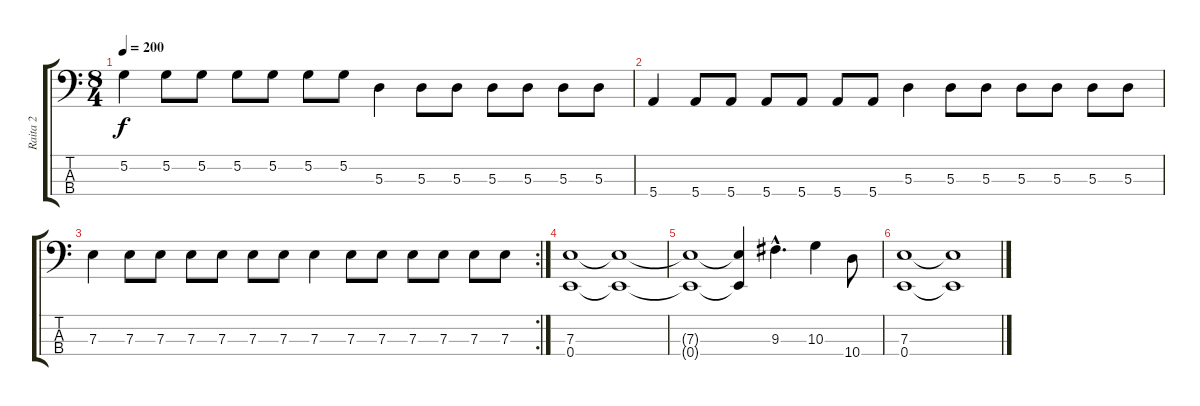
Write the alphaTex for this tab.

\track ("Raita 2" "Raita 2") {instrument electricbassfinger}
\staff {score tabs}
\tuning (G2 D2 A1 E1) {hide}
\ts (8 4)
\tempo 200
\clef f4
\ks c
5.2.4{dy f} 5.2.8 5.2.8 5.2.8 5.2.8 5.2.8 5.2.8 5.3.4 5.3.8 5.3.8 5.3.8 5.3.8 5.3.8 5.3.8 |
5.4.4 5.4.8 5.4.8 5.4.8 5.4.8 5.4.8 5.4.8 5.3.4 5.3.8 5.3.8 5.3.8 5.3.8 5.3.8 5.3.8 |
\rc 2
7.3.4 7.3.8 7.3.8 7.3.8 7.3.8 7.3.8 7.3.8 7.3.4 7.3.8 7.3.8 7.3.8 7.3.8 7.3.8 7.3.8 |
(7.3 0.4).1 (7.3{t} 0.4{t}).1 |
(7.3{t} 0.4{t}).1 (7.3{t} 0.4{t}).4 9.3{hac}.4{d} 10.3.4 10.4.8 |
(7.3 0.4).1 (7.3{t} 0.4{t}).1
